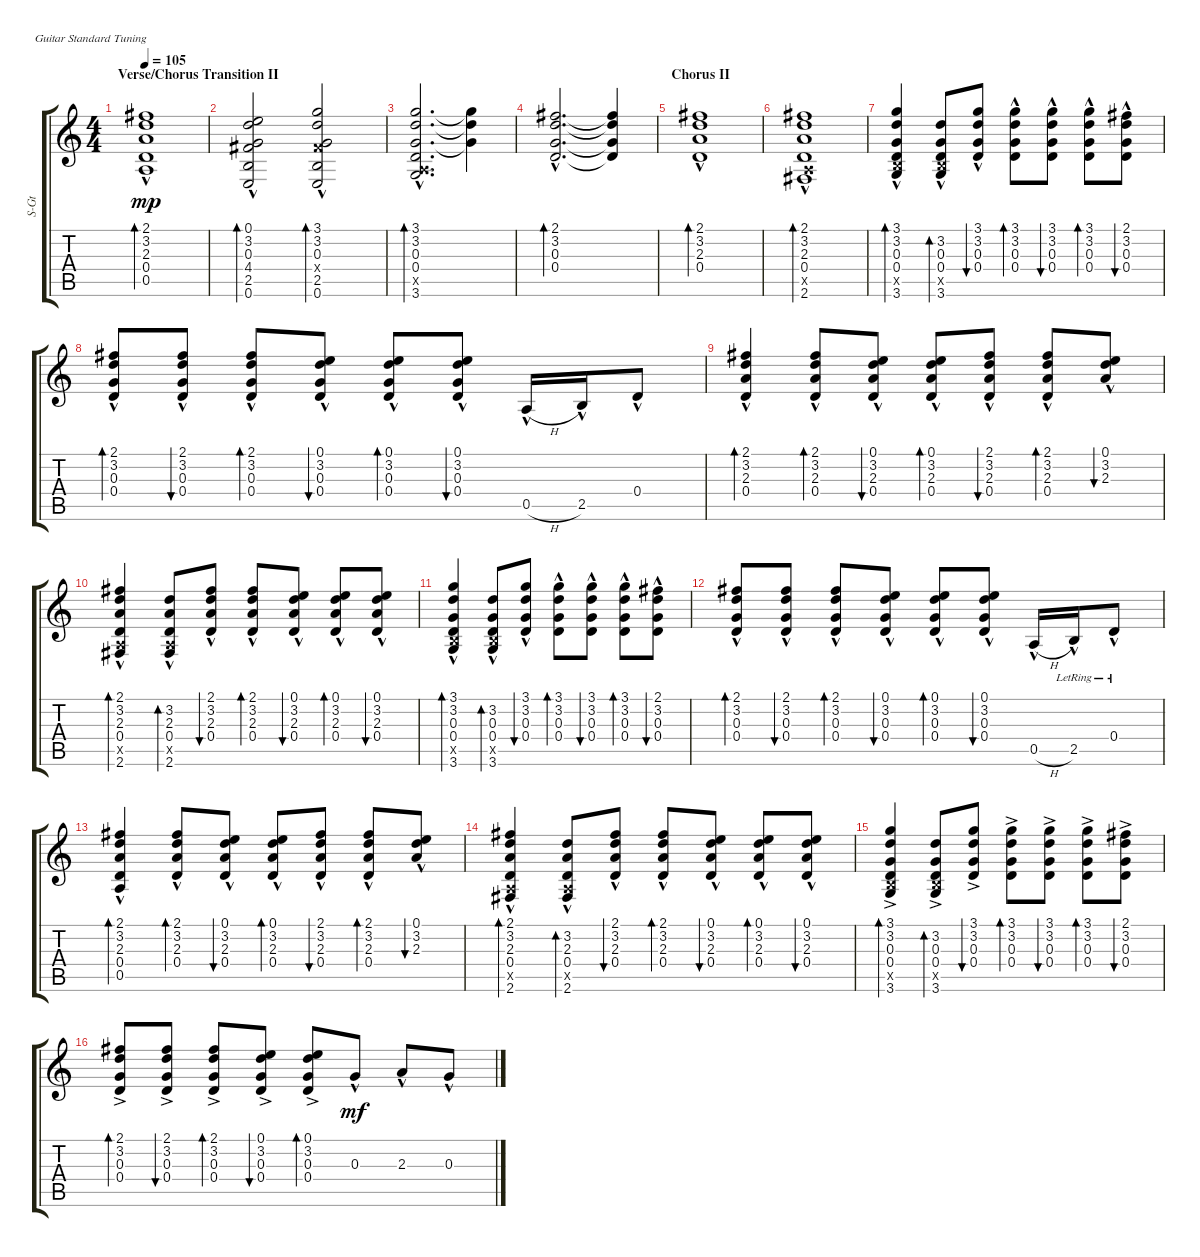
\defaultSystemsLayout 4
\otherSystemsTrackNameOrientation horizontal
\chordDiagramsInScore
\track ("Zakk Wylde Acoustic Rhythm Right" "S-Gt") {instrument acousticguitarsteel}
\staff {score tabs}
\tuning (E4 B3 G3 D3 A2 E2)
\ts (4 4)
\section ("" "Verse/Chorus Transition II")
\tempo 105
\clef g2
\ks c
(0.5{hac} 0.4{hac} 2.3{hac} 3.2{hac} 2.1{hac}).1{bd 116 dy mp} |
(0.6{hac} 2.5{hac} 4.4{hac} 0.3{hac} 3.2{hac} 0.1).2{bd 30} (0.6{hac} 2.5{hac} 4.4{hac x} 0.3{hac} 3.2{hac} 3.1).2{bd 30} |
(3.6{hac} 0.5{hac x} 0.4{hac} 0.3{hac} 3.2{hac} 3.1{hac}).2{d bd 30} (3.1{t} 3.2{t} 0.3{t}).4 |
(0.3{hac} 3.2{hac} 2.1{hac} 0.4).2{d bd 30} (2.1{t} 3.2{t} 0.3{t} 0.4{t}).4 |
\section ("" "Chorus II")
(0.4{hac} 2.3{hac} 3.2{hac} 2.1).1{bd 113} |
(3.2{hac} 2.3{hac} 0.4{hac} 2.1{hac} 2.6{hac} 0.5{hac x}).1{bd 51} |
(3.6{hac} 2.5{hac x} 0.4{hac} 0.3{hac} 3.1 3.2).4{bd 64} (2.5{hac x} 0.4{hac} 0.3{hac} 3.6{hac} 3.2).8{bd 63} (0.3{hac} 3.2{hac} 3.1{hac} 0.4{hac}).8{bu 58} (3.1{hac} 3.2{hac} 0.3{hac} 0.4{hac}).8{bd 62} (0.3{hac} 3.2{hac} 3.1{hac} 0.4{hac}).8{bu 65} (0.3{hac} 3.2{hac} 3.1{hac} 0.4{hac}).8{bd 61} (0.3{hac} 3.2{hac} 2.1{hac} 0.4{hac}).8{bu 65} |
(0.3{hac} 3.2{hac} 2.1{hac} 0.4{hac}).8{bd 60} (2.1{hac} 0.3{hac} 3.2{hac} 0.4{hac}).8{bu 58} (2.1{hac} 0.3{hac} 3.2{hac} 0.4{hac}).8{bd 59} (0.1{hac} 3.2{hac} 0.3{hac} 0.4{hac}).8{bu 58} (0.1{hac} 3.2{hac} 0.3{hac} 0.4{hac}).8{bd 58} (0.1{hac} 3.2{hac} 0.3{hac} 0.4{hac}).8{bu 58} 0.5{h hac}.16 2.5{hac}.16 0.4{hac}.8 |
(0.4{hac} 2.3{hac} 3.2{hac} 2.1{hac}).4{bd 56} (0.4{hac} 2.3{hac} 3.2{hac} 2.1{hac}).8{bd 52} (0.1{hac} 3.2{hac} 2.3{hac} 0.4{hac}).8{bu 53} (0.4{hac} 2.3{hac} 3.2{hac} 0.1{hac}).8{bd 51} (2.1{hac} 3.2{hac} 2.3{hac} 0.4{hac}).8{bu 54} (2.1{hac} 3.2{hac} 2.3{hac} 0.4{hac}).8{bd 51} (0.1{hac} 3.2{hac} 2.3{hac}).8{bu 55} |
(0.4{hac} 2.6{hac} 0.5{hac x} 3.2 2.3 2.1).4{bd 56} (0.4{hac} 0.5{hac x} 2.6{hac} 3.2 2.3).8{bd 52} (2.1{hac} 3.2{hac} 2.3{hac} 0.4{hac}).8{bu 53} (0.4{hac} 2.3{hac} 3.2{hac} 2.1{hac}).8{bd 51} (0.1{hac} 3.2{hac} 2.3{hac} 0.4{hac}).8{bu 54} (0.1{hac} 3.2{hac} 2.3{hac} 0.4{hac}).8{bd 51} (0.1{hac} 3.2{hac} 2.3{hac} 0.4{hac}).8{bu 55} |
(3.6{hac} 2.5{hac x} 0.4{hac} 0.3{hac} 3.2 3.1).4{bd 64} (2.5{hac x} 0.4{hac} 0.3{hac} 3.6{hac} 3.2).8{bd 63} (0.3{hac} 3.2{hac} 3.1{hac} 0.4{hac}).8{bu 58} (3.1{hac} 3.2{hac} 0.3{hac} 0.4{hac}).8{bd 62} (0.3{hac} 3.2{hac} 3.1{hac} 0.4{hac}).8{bu 65} (0.3{hac} 3.2{hac} 3.1{hac} 0.4{hac}).8{bd 61} (0.3{hac} 3.2{hac} 2.1{hac} 0.4{hac}).8{bu 65} |
(0.3{hac} 3.2{hac} 2.1{hac} 0.4{hac}).8{bd 60} (2.1{hac} 0.3{hac} 3.2{hac} 0.4{hac}).8{bu 58} (2.1{hac} 0.3{hac} 3.2{hac} 0.4{hac}).8{bd 59} (0.1{hac} 3.2{hac} 0.3{hac} 0.4{hac}).8{bu 58} (0.1{hac} 3.2{hac} 0.3{hac} 0.4{hac}).8{bd 58} (0.1{hac} 3.2{hac} 0.3{hac} 0.4{hac}).8{bu 58} 0.5{h hac}.16 2.5{hac lr}.16 0.4{hac lr}.8 |
(0.4{hac} 2.3{hac} 3.2{hac} 2.1{hac} 0.5{hac}).4{bd 56} (0.4{hac} 2.3{hac} 3.2{hac} 2.1{hac}).8{bd 52} (0.1{hac} 3.2{hac} 2.3{hac} 0.4{hac}).8{bu 53} (0.4{hac} 2.3{hac} 3.2{hac} 0.1{hac}).8{bd 51} (2.1{hac} 3.2{hac} 2.3{hac} 0.4{hac}).8{bu 54} (2.1{hac} 3.2{hac} 2.3{hac} 0.4{hac}).8{bd 51} (0.1{hac} 3.2{hac} 2.3{hac}).8{bu 55} |
(0.4{hac} 2.6{hac} 0.5{hac x} 2.3 3.2 2.1).4{bd 56} (0.4{hac} 0.5{hac x} 2.6{hac} 3.2 2.3).8{bd 52} (2.1{hac} 3.2{hac} 2.3{hac} 0.4{hac}).8{bu 53} (0.4{hac} 2.3{hac} 3.2{hac} 2.1{hac}).8{bd 51} (0.1{hac} 3.2{hac} 2.3{hac} 0.4{hac}).8{bu 54} (0.1{hac} 3.2{hac} 2.3{hac} 0.4{hac}).8{bd 51} (0.1{hac} 3.2{hac} 2.3{hac} 0.4{hac}).8{bu 55} |
(3.6{ac} 2.5{ac x} 0.4{ac} 0.3{ac} 3.2 3.1).4{bd 64} (2.5{ac x} 0.4{ac} 0.3{ac} 3.6{ac} 3.2).8{bd 63} (0.3{ac} 3.2{ac} 3.1{ac} 0.4{ac}).8{bu 58} (3.1{ac} 3.2{ac} 0.3{ac} 0.4{ac}).8{bd 62} (0.3{ac} 3.2{ac} 3.1{ac} 0.4{ac}).8{bu 65} (0.3{ac} 3.2{ac} 3.1{ac} 0.4{ac}).8{bd 61} (0.3{ac} 3.2{ac} 2.1{ac} 0.4{ac}).8{bu 65} |
(0.3{ac} 3.2{ac} 2.1{ac} 0.4{ac}).8{bd 59} (2.1{ac} 3.2{ac} 0.3{ac} 0.4{ac}).8{bu 58} (2.1{ac} 3.2{ac} 0.3{ac} 0.4{ac}).8{bd 58} (0.1{ac} 3.2{ac} 0.3{ac} 0.4{ac}).8{bu 58} (0.1{ac} 3.2{ac} 0.3{ac} 0.4{ac}).8{bd 58} 0.3{hac}.8{dy mf} 2.3{hac}.8 0.3{hac}.8
